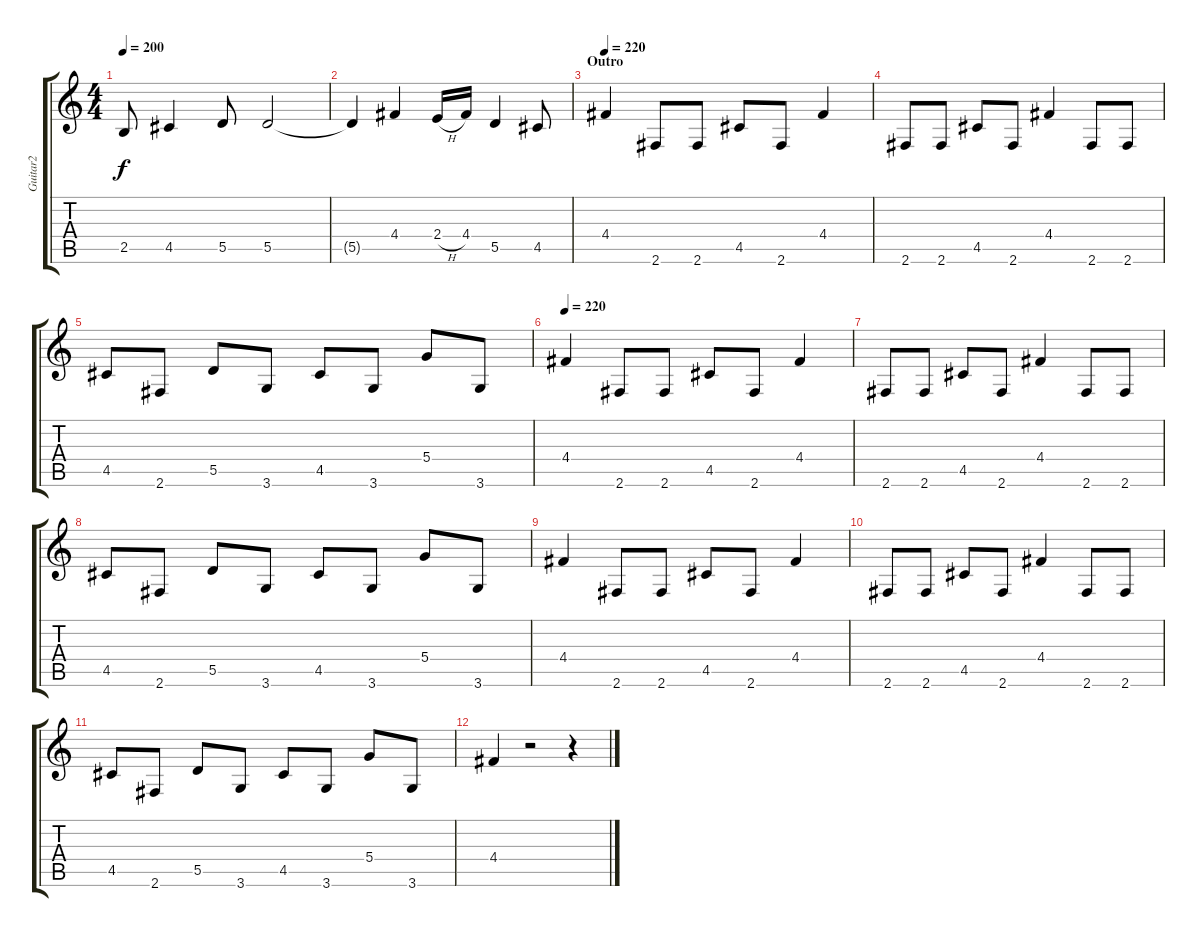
\track ("Guitar2" "Guitar2") {instrument distortionguitar}
\staff {score tabs}
\tuning (E4 B3 G3 D3 A2 E2) {hide}
\ts (4 4)
\tempo 200
\clef g2
\ks c
2.5.8{dy f} 4.5.4 5.5.8 5.5.2 |
5.5{t}.4 4.4.4 2.4{h}.16 4.4.16 5.5.4 4.5.8 |
\section ("" "Outro")
\tempo 220
4.4.4 2.6.8 2.6.8 4.5.8 2.6.8 4.4.4 |
2.6.8 2.6.8 4.5.8 2.6.8 4.4.4 2.6.8 2.6.8 |
4.5.8 2.6.8 5.5.8 3.6.8 4.5.8 3.6.8 5.4.8 3.6.8 |
\tempo 220
4.4.4 2.6.8 2.6.8 4.5.8 2.6.8 4.4.4 |
2.6.8 2.6.8 4.5.8 2.6.8 4.4.4 2.6.8 2.6.8 |
4.5.8 2.6.8 5.5.8 3.6.8 4.5.8 3.6.8 5.4.8 3.6.8 |
4.4.4 2.6.8 2.6.8 4.5.8 2.6.8 4.4.4 |
2.6.8 2.6.8 4.5.8 2.6.8 4.4.4 2.6.8 2.6.8 |
4.5.8 2.6.8 5.5.8 3.6.8 4.5.8 3.6.8 5.4.8 3.6.8 |
4.4.4 r.2 r.4
